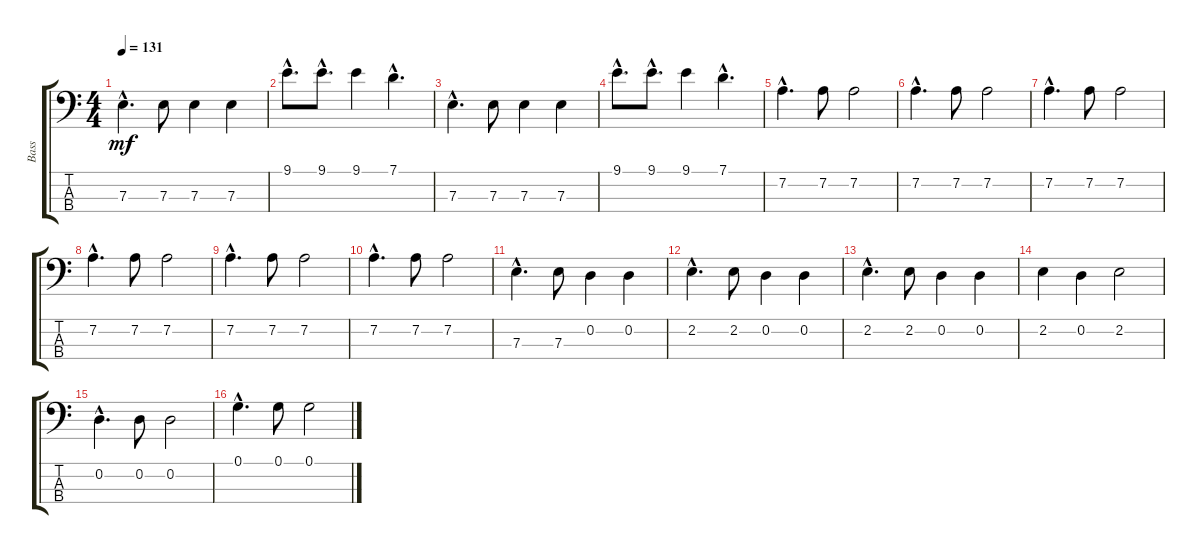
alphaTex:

\track ("Bass" "Bass") {instrument electricbassfinger}
\staff {score tabs}
\tuning (G2 D2 A1 E1) {hide}
\ts (4 4)
\tempo 131
\clef f4
\ks c
7.3{hac}.4{d dy mf} 7.3.8 7.3.4 7.3.4 |
9.1{hac}.8{d} 9.1{hac}.8{d} 9.1.4 7.1{hac}.4{d} |
7.3{hac}.4{d} 7.3.8 7.3.4 7.3.4 |
9.1{hac}.8{d} 9.1{hac}.8{d} 9.1.4 7.1{hac}.4{d} |
7.2{hac}.4{d} 7.2.8 7.2.2 |
7.2{hac}.4{d} 7.2.8 7.2.2 |
7.2{hac}.4{d} 7.2.8 7.2.2 |
7.2{hac}.4{d} 7.2.8 7.2.2 |
7.2{hac}.4{d} 7.2.8 7.2.2 |
7.2{hac}.4{d} 7.2.8 7.2.2 |
7.3{hac}.4{d} 7.3.8 0.2.4 0.2.4 |
2.2{hac}.4{d} 2.2.8 0.2.4 0.2.4 |
2.2{hac}.4{d} 2.2.8 0.2.4 0.2.4 |
2.2.4 0.2.4 2.2.2 |
0.2{hac}.4{d} 0.2.8 0.2.2 |
0.1{hac}.4{d} 0.1.8 0.1.2
